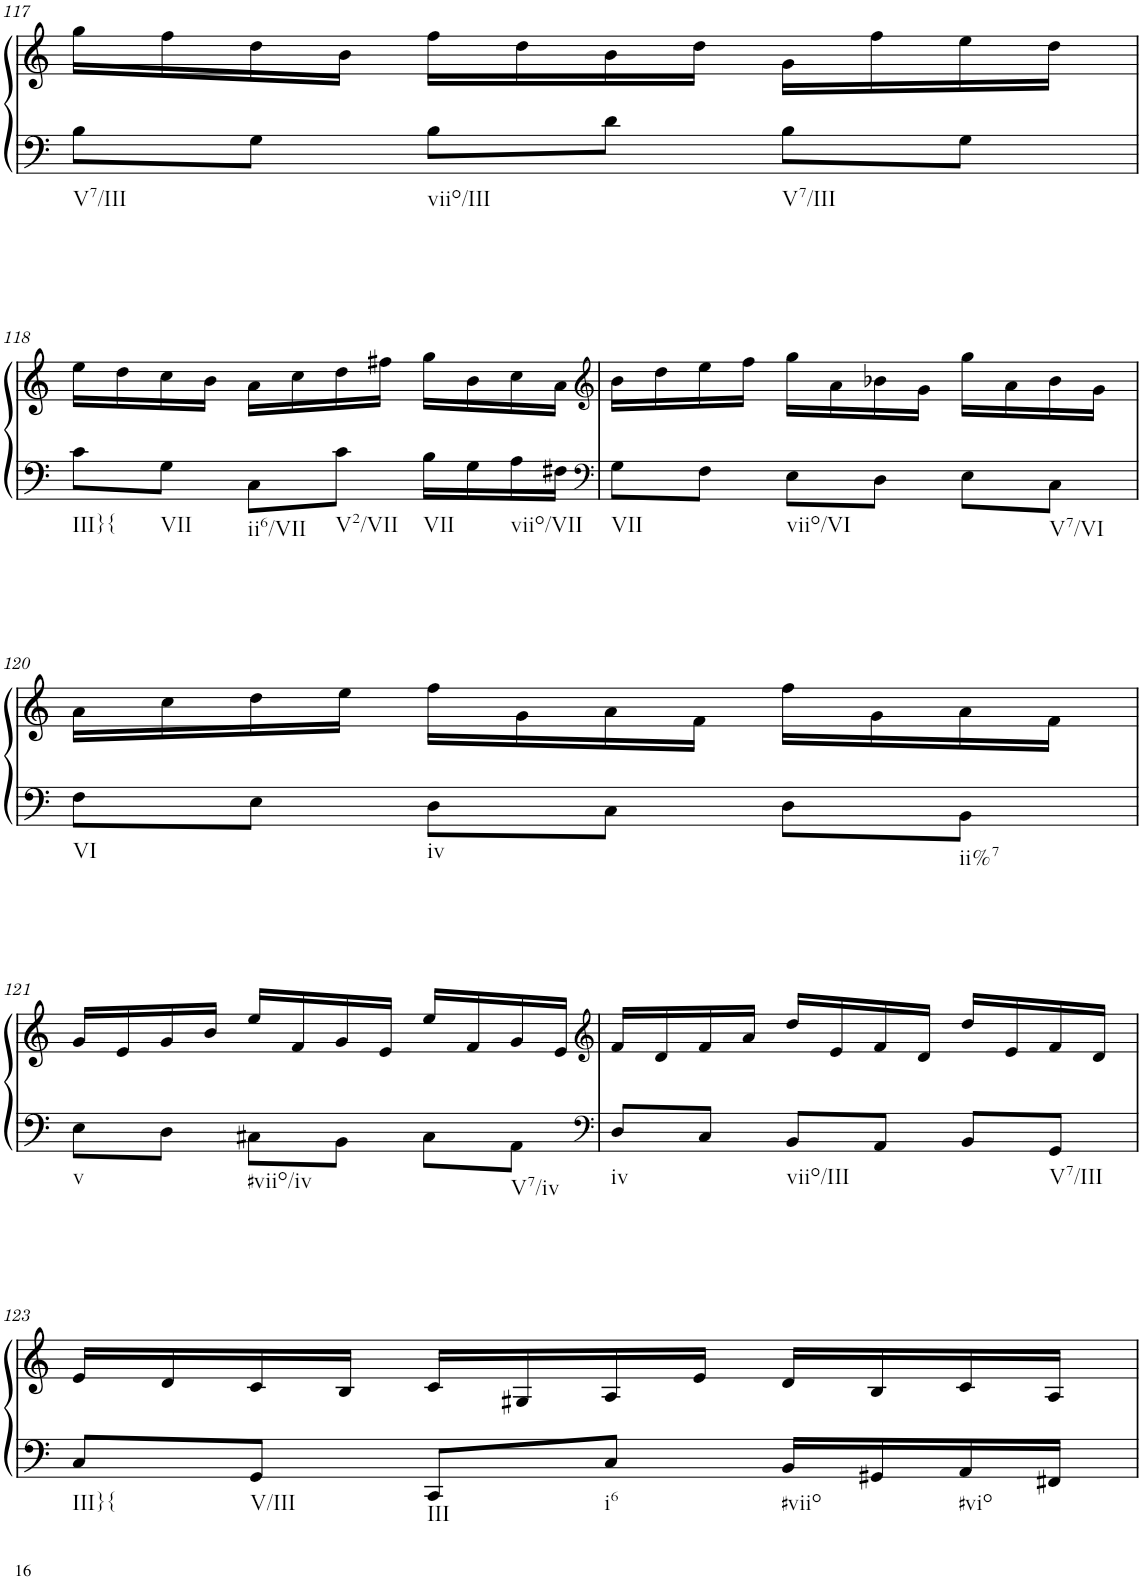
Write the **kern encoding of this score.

**kern	**kern
*part1	*part1
*staff2	*staff1
*I"Klavier linke Hand	*
!!LO:PB:g=z
*clefF4	*clefG2
*k[]	*k[]
*M3/4	*M3/4
=117	=117
!LO:TX:b:t=V7/III	!
8B\L	16gg\LL
.	16ff\
8G\J	16dd\
.	16b\JJ
!LO:TX:b:t=viio/III	!
8B\L	16ff\LL
.	16dd\
8d\J	16b\
.	16dd\JJ
!LO:TX:b:t=V7/III	!
8B\L	16g\LL
.	16ff\
8G\J	16ee\
.	16dd\JJ
!!LO:LB:g=z
=118	=118
!LO:TX:b:t=III}{	!
8c\L	16ee\LL
.	16dd\
!LO:TX:b:t=VII	!
8G\J	16cc\
.	16b\JJ
!LO:TX:b:t=ii6/VII	!
8C\L	16a\LL
.	16cc\
!LO:TX:b:t=V2/VII	!
8c\J	16dd\
.	16ff#X\JJ
!LO:TX:b:t=VII	!
16B\LL	16gg\LL
16G\	16b\
!LO:TX:b:t=viio/VII	!
16A\	16cc\
16F#X\JJ	16a\JJ
=119	=119
*clefF4	*clefG2
*^	*
!LO:TX:b:t=VII	!	!
!LO:TX:b:t=viio/VI	!	!
!LO:TX:b:t=V7/VI	!	!
2.ryy	8G\L	16b\LL
.	.	16dd\
.	8F\J	16ee\
.	.	16ff\JJ
.	8E\L	16gg\LL
.	.	16a\
.	8D\J	16b-X\
.	.	16g\JJ
.	8E\L	16gg\LL
.	.	16a\
.	8C\J	16b-\
.	.	16g\JJ
!!LO:LB:g=z
=120	=120	=120
!LO:TX:b:t=VI	!	!
!LO:TX:b:t=iv	!	!
!LO:TX:b:t=ii%7	!	!
2.ryy	8F\L	16a\LL
.	.	16cc\
.	8E\J	16dd\
.	.	16ee\JJ
.	8D\L	16ff\LL
.	.	16g\
.	8C\J	16a\
.	.	16f\JJ
.	8D\L	16ff\LL
.	.	16g\
.	8BB\J	16a\
.	.	16f\JJ
!!LO:LB:g=z
=121	=121	=121
!LO:TX:b:t=v	!	!
!LO:TX:b:t=#viio/iv	!	!
!LO:TX:b:t=V7/iv	!	!
2.ryy	8E\L	16g/LL
.	.	16e/
.	8D\J	16g/
.	.	16b/JJ
.	8C#X\L	16ee/LL
.	.	16f/
.	8BB\J	16g/
.	.	16e/JJ
.	8C#\L	16ee/LL
.	.	16f/
.	8AA\J	16g/
.	.	16e/JJ
*v	*v	*
=122	=122
*clefF4	*clefG2
!LO:TX:b:t=iv	!
8D/L	16f/LL
.	16d/
8C/J	16f/
.	16a/JJ
!LO:TX:b:t=viio/III	!
8BB/L	16dd/LL
.	16e/
8AA/J	16f/
.	16d/JJ
8BB/L	16dd/LL
.	16e/
!LO:TX:b:t=V7/III	!
8GG/J	16f/
.	16d/JJ
!!LO:LB:g=z
=123	=123
!LO:TX:b:t=III}{	!
8C/L	16e/LL
.	16d/
!LO:TX:b:t=V/III	!
8GG/J	16c/
.	16B/JJ
!LO:TX:b:t=III	!
8CC/L	16c/LL
.	16G#X/
!LO:TX:b:t=i6	!
8C/J	16A/
.	16e/JJ
!LO:TX:b:t=#viio	!
16BB/LL	16d/LL
16GG#X/	16B/
!LO:TX:b:t=#vio	!
16AA/	16c/
16FF#X/JJ	16A/JJ
=	=
*-	*-
